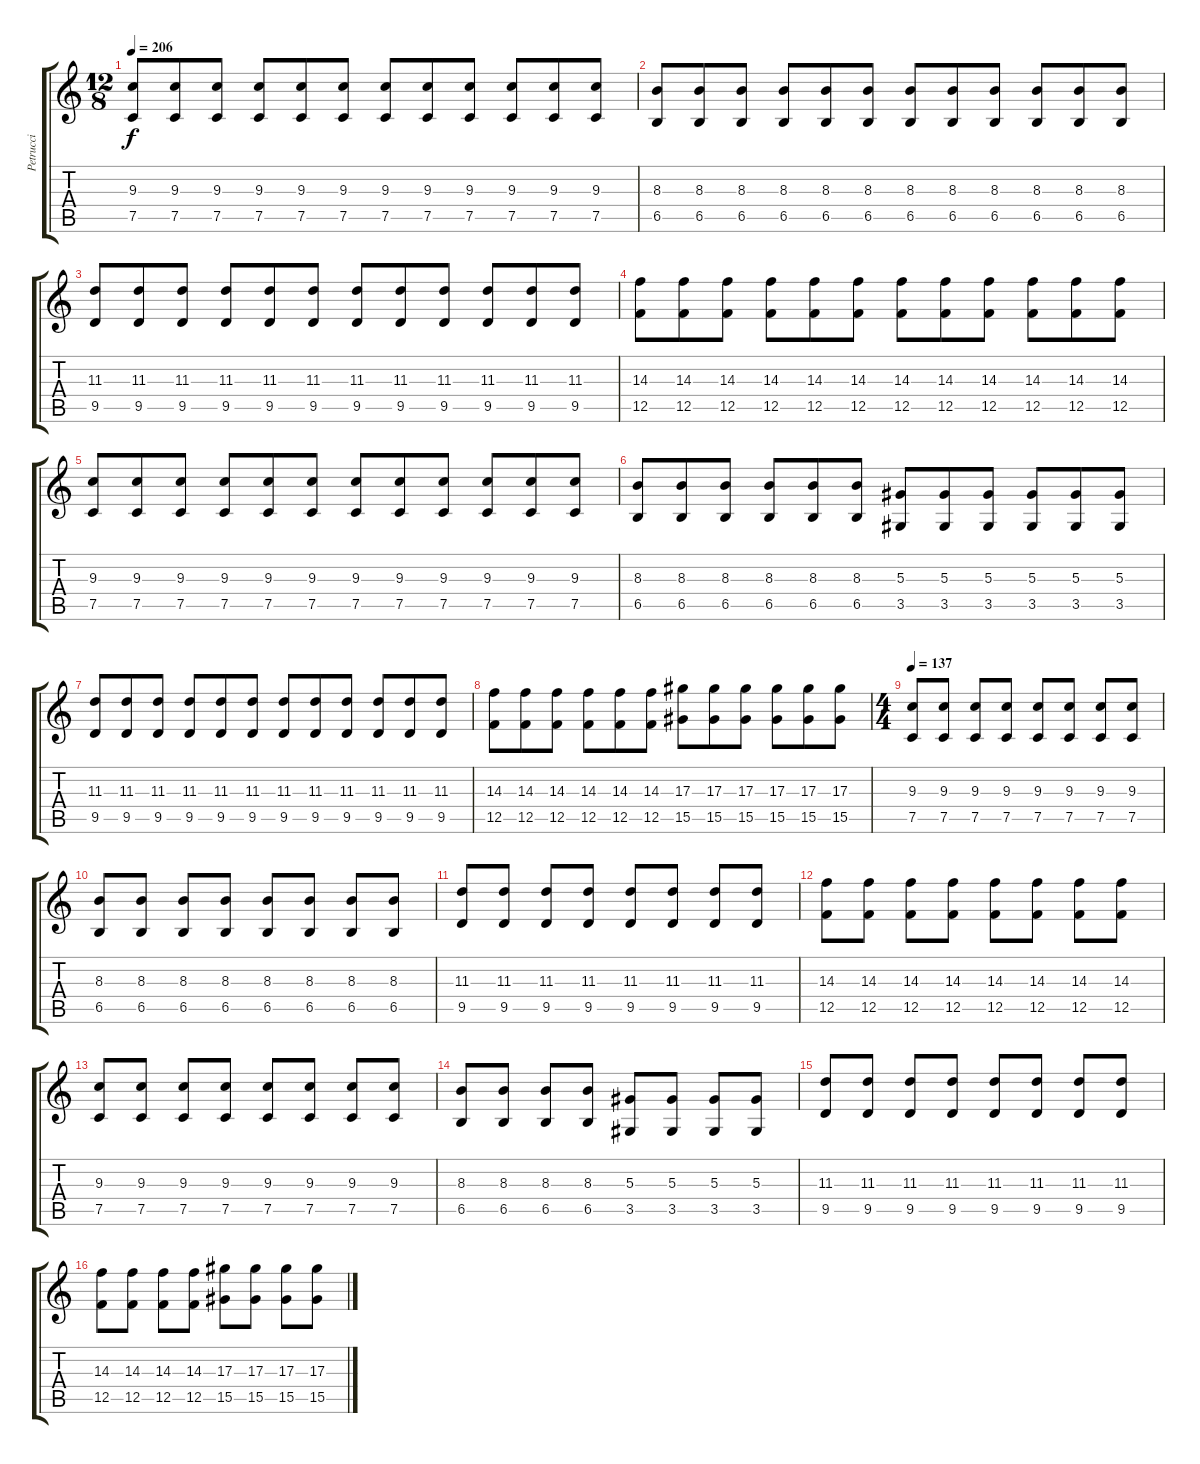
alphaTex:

\track ("Petrucci" "Petrucci") {instrument distortionguitar}
\staff {score tabs}
\tuning (C4 G3 Eb3 Bb2 F2 C2) {hide}
\ts (12 8)
\tempo 206
\clef g2
\ks c
(9.3 7.5).8{dy f} (9.3 7.5).8 (9.3 7.5).8 (9.3 7.5).8 (9.3 7.5).8 (9.3 7.5).8 (9.3 7.5).8 (9.3 7.5).8 (9.3 7.5).8 (9.3 7.5).8 (9.3 7.5).8 (9.3 7.5).8 |
(8.3 6.5).8 (8.3 6.5).8 (8.3 6.5).8 (8.3 6.5).8 (8.3 6.5).8 (8.3 6.5).8 (8.3 6.5).8 (8.3 6.5).8 (8.3 6.5).8 (8.3 6.5).8 (8.3 6.5).8 (8.3 6.5).8 |
(11.3 9.5).8 (11.3 9.5).8 (11.3 9.5).8 (11.3 9.5).8 (11.3 9.5).8 (11.3 9.5).8 (11.3 9.5).8 (11.3 9.5).8 (11.3 9.5).8 (11.3 9.5).8 (11.3 9.5).8 (11.3 9.5).8 |
(14.3 12.5).8 (14.3 12.5).8 (14.3 12.5).8 (14.3 12.5).8 (14.3 12.5).8 (14.3 12.5).8 (14.3 12.5).8 (14.3 12.5).8 (14.3 12.5).8 (14.3 12.5).8 (14.3 12.5).8 (14.3 12.5).8 |
(9.3 7.5).8 (9.3 7.5).8 (9.3 7.5).8 (9.3 7.5).8 (9.3 7.5).8 (9.3 7.5).8 (9.3 7.5).8 (9.3 7.5).8 (9.3 7.5).8 (9.3 7.5).8 (9.3 7.5).8 (9.3 7.5).8 |
(8.3 6.5).8 (8.3 6.5).8 (8.3 6.5).8 (8.3 6.5).8 (8.3 6.5).8 (8.3 6.5).8 (5.3 3.5).8 (5.3 3.5).8 (5.3 3.5).8 (5.3 3.5).8 (5.3 3.5).8 (5.3 3.5).8 |
(11.3 9.5).8 (11.3 9.5).8 (11.3 9.5).8 (11.3 9.5).8 (11.3 9.5).8 (11.3 9.5).8 (11.3 9.5).8 (11.3 9.5).8 (11.3 9.5).8 (11.3 9.5).8 (11.3 9.5).8 (11.3 9.5).8 |
(14.3 12.5).8 (14.3 12.5).8 (14.3 12.5).8 (14.3 12.5).8 (14.3 12.5).8 (14.3 12.5).8 (17.3 15.5).8 (17.3 15.5).8 (17.3 15.5).8 (17.3 15.5).8 (17.3 15.5).8 (17.3 15.5).8 |
\ts (4 4)
\tempo 137
(9.3 7.5).8 (9.3 7.5).8 (9.3 7.5).8 (9.3 7.5).8 (9.3 7.5).8 (9.3 7.5).8 (9.3 7.5).8 (9.3 7.5).8 |
(8.3 6.5).8 (8.3 6.5).8 (8.3 6.5).8 (8.3 6.5).8 (8.3 6.5).8 (8.3 6.5).8 (8.3 6.5).8 (8.3 6.5).8 |
(11.3 9.5).8 (11.3 9.5).8 (11.3 9.5).8 (11.3 9.5).8 (11.3 9.5).8 (11.3 9.5).8 (11.3 9.5).8 (11.3 9.5).8 |
(14.3 12.5).8 (14.3 12.5).8 (14.3 12.5).8 (14.3 12.5).8 (14.3 12.5).8 (14.3 12.5).8 (14.3 12.5).8 (14.3 12.5).8 |
(9.3 7.5).8 (9.3 7.5).8 (9.3 7.5).8 (9.3 7.5).8 (9.3 7.5).8 (9.3 7.5).8 (9.3 7.5).8 (9.3 7.5).8 |
(8.3 6.5).8 (8.3 6.5).8 (8.3 6.5).8 (8.3 6.5).8 (5.3 3.5).8 (5.3 3.5).8 (5.3 3.5).8 (5.3 3.5).8 |
(11.3 9.5).8 (11.3 9.5).8 (11.3 9.5).8 (11.3 9.5).8 (11.3 9.5).8 (11.3 9.5).8 (11.3 9.5).8 (11.3 9.5).8 |
(14.3 12.5).8 (14.3 12.5).8 (14.3 12.5).8 (14.3 12.5).8 (17.3 15.5).8 (17.3 15.5).8 (17.3 15.5).8 (17.3 15.5).8
